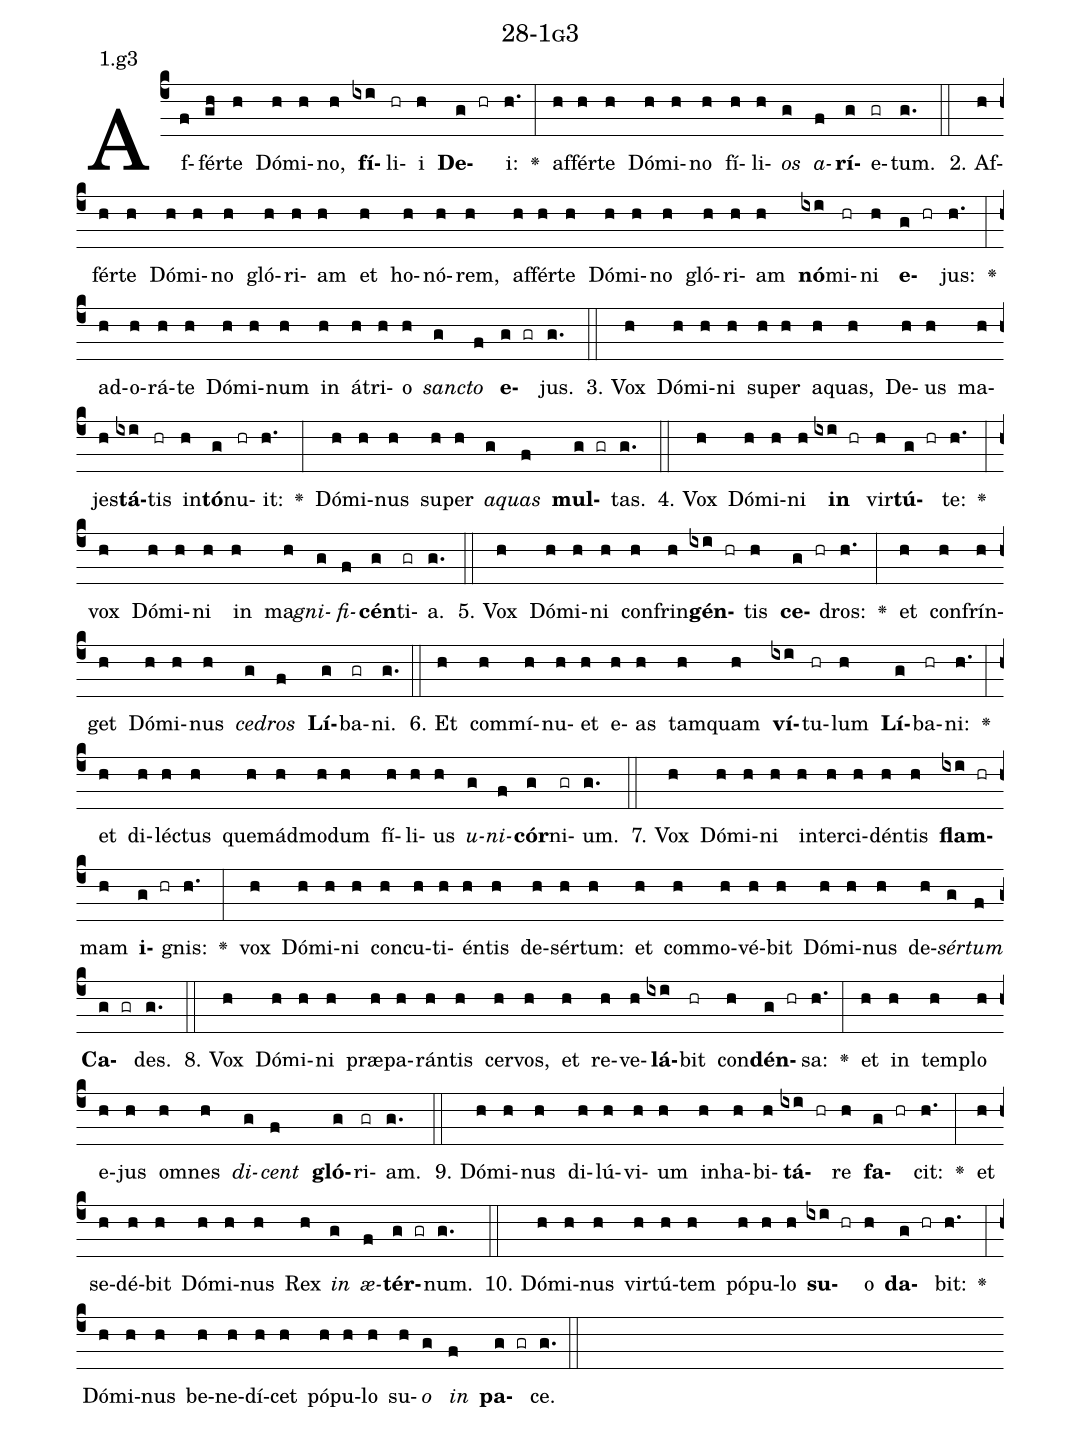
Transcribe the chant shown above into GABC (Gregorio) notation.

name: 28-1g3;
annotation: 1.g3;
%%
(c4)Af(f)fér(gh)te(h) Dó(h)mi(h)no,(h) <b>fí</b>(ixi)li(hr)i(h) <b>De</b>(g hr)i:(h.) <v>\greheightstar</v>(:) af(h)fér(h)te(h) Dó(h)mi(h)no(h) fí(h)li(h)<i>os</i>(g) <i>a</i>(f)<b>rí</b>(g)e(gr)tum.(g.) (::)
2. Af(h)fér(h)te(h) Dó(h)mi(h)no(h) gló(h)ri(h)am(h) et(h) ho(h)nó(h)rem,(h) af(h)fér(h)te(h) Dó(h)mi(h)no(h) gló(h)ri(h)am(h) <b>nó</b>(ixi)mi(hr)ni(h) <b>e</b>(g hr)jus:(h.) <v>\greheightstar</v>(:) ad(h)o(h)rá(h)te(h) Dó(h)mi(h)num(h) in(h) á(h)tri(h)o(h) <i>sanc</i>(g)<i>to</i>(f) <b>e</b>(g gr)jus.(g.) (::)
3. Vox(h) Dó(h)mi(h)ni(h) su(h)per(h) a(h)quas,(h) De(h)us(h) ma(h)jes(h)<b>tá</b>(ixi)tis(hr) in(h)<b>tó</b>(g)nu(hr)it:(h.) <v>\greheightstar</v>(:) Dó(h)mi(h)nus(h) su(h)per(h) <i>a</i>(g)<i>quas</i>(f) <b>mul</b>(g gr)tas.(g.) (::)
4. Vox(h) Dó(h)mi(h)ni(h) <b>in</b>(ixi hr) vir(h)<b>tú</b>(g hr)te:(h.) <v>\greheightstar</v>(:) vox(h) Dó(h)mi(h)ni(h) in(h) ma(h)<i>gni</i>(g)<i>fi</i>(f)<b>cén</b>(g)ti(gr)a.(g.) (::)
5. Vox(h) Dó(h)mi(h)ni(h) con(h)frin(h)<b>gén</b>(ixi hr)tis(h) <b>ce</b>(g hr)dros:(h.) <v>\greheightstar</v>(:) et(h) con(h)frín(h)get(h) Dó(h)mi(h)nus(h) <i>ce</i>(g)<i>dros</i>(f) <b>Lí</b>(g)ba(gr)ni.(g.) (::)
6. Et(h) com(h)mí(h)nu(h)et(h) e(h)as(h) tam(h)quam(h) <b>ví</b>(ixi)tu(hr)lum(h) <b>Lí</b>(g)ba(hr)ni:(h.) <v>\greheightstar</v>(:) et(h) di(h)léc(h)tus(h) quem(h)ád(h)mo(h)dum(h) fí(h)li(h)us(h) <i>u</i>(g)<i>ni</i>(f)<b>cór</b>(g)ni(gr)um.(g.) (::)
7. Vox(h) Dó(h)mi(h)ni(h) in(h)ter(h)ci(h)dén(h)tis(h) <b>flam</b>(ixi hr)mam(h) <b>i</b>(g hr)gnis:(h.) <v>\greheightstar</v>(:) vox(h) Dó(h)mi(h)ni(h) con(h)cu(h)ti(h)én(h)tis(h) de(h)sér(h)tum:(h) et(h) com(h)mo(h)vé(h)bit(h) Dó(h)mi(h)nus(h) de(h)<i>sér</i>(g)<i>tum</i>(f) <b>Ca</b>(g gr)des.(g.) (::)
8. Vox(h) Dó(h)mi(h)ni(h) præ(h)pa(h)rán(h)tis(h) cer(h)vos,(h) et(h) re(h)ve(h)<b>lá</b>(ixi)bit(hr) con(h)<b>dén</b>(g hr)sa:(h.) <v>\greheightstar</v>(:) et(h) in(h) tem(h)plo(h) e(h)jus(h) om(h)nes(h) <i>di</i>(g)<i>cent</i>(f) <b>gló</b>(g)ri(gr)am.(g.) (::)
9. Dó(h)mi(h)nus(h) di(h)lú(h)vi(h)um(h) in(h)ha(h)bi(h)<b>tá</b>(ixi hr)re(h) <b>fa</b>(g hr)cit:(h.) <v>\greheightstar</v>(:) et(h) se(h)dé(h)bit(h) Dó(h)mi(h)nus(h) Rex(h) <i>in</i>(g) <i>æ</i>(f)<b>tér</b>(g gr)num.(g.) (::)
10. Dó(h)mi(h)nus(h) vir(h)tú(h)tem(h) pó(h)pu(h)lo(h) <b>su</b>(ixi hr)o(h) <b>da</b>(g hr)bit:(h.) <v>\greheightstar</v>(:) Dó(h)mi(h)nus(h) be(h)ne(h)dí(h)cet(h) pó(h)pu(h)lo(h) su(h)<i>o</i>(g) <i>in</i>(f) <b>pa</b>(g gr)ce.(g.) (::)
